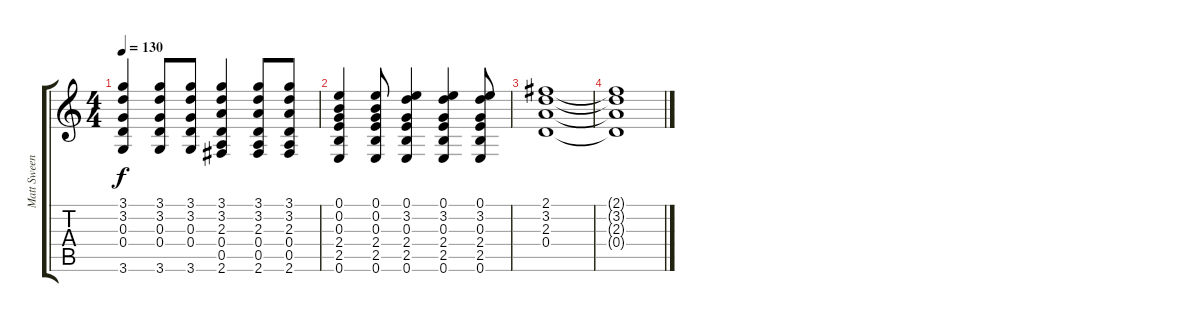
\track ("Matt Sweeney" "Matt Sween") {instrument acousticguitarsteel}
\staff {score tabs}
\tuning (E4 B3 G3 D3 A2 E2) {hide}
\ts (4 4)
\tempo 130
\clef g2
\ks c
(3.1 3.2 0.3 0.4 3.6).4{dy f} (3.1 3.2 0.3 0.4 3.6).8 (3.1 3.2 0.3 0.4 3.6).8 (3.1 3.2 2.3 0.4 0.5 2.6).4 (3.1 3.2 2.3 0.4 0.5 2.6).8 (3.1 3.2 2.3 0.4 0.5 2.6).8 |
(0.1 0.2 0.3 2.4 2.5 0.6).4 (0.1 0.2 0.3 2.4 2.5 0.6).8 (0.1 3.2 0.3 2.4 2.5 0.6).4 (0.1 3.2 0.3 2.4 2.5 0.6).4 (0.1 3.2 0.3 2.4 2.5 0.6).8 |
(2.1 3.2 2.3 0.4).1 |
(2.1{t} 3.2{t} 2.3{t} 0.4{t}).1
